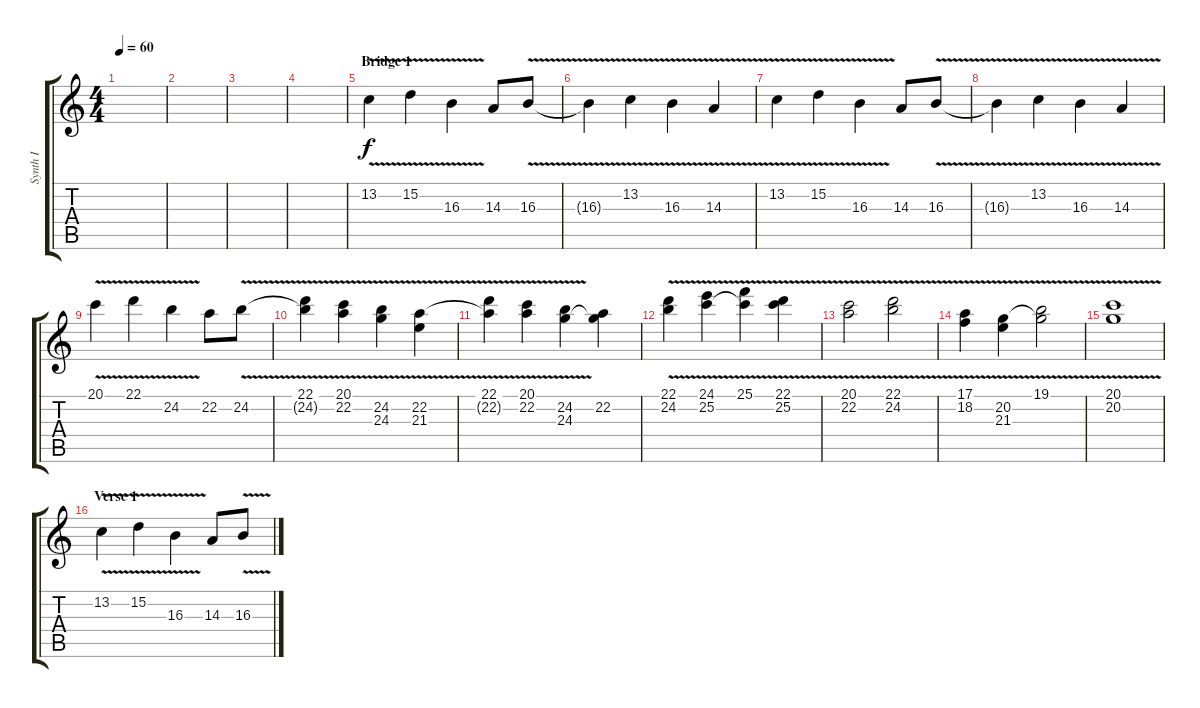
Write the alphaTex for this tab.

\track ("Synth I" "Synth I") {instrument stringensemble1}
\staff {score tabs}
\tuning (E4 B3 G3 D3 A2 E2) {hide}
\ts (4 4)
\tempo 60
\clef g2
\ks c
|
|
|
|
\section ("" "Bridge 1")
13.2{v}.4 15.2{v}.4 16.3{v}.4 14.3.8 16.3{v}.8 |
16.3{t}.4 13.2{v}.4 16.3{v}.4 14.3{v}.4 |
13.2{v}.4 15.2{v}.4 16.3{v}.4 14.3.8 16.3{v}.8 |
16.3{t}.4 13.2{v}.4 16.3{v}.4 14.3{v}.4 |
20.1{v}.4 22.1{v}.4 24.2{v}.4 22.2.8 24.2{v}.8 |
(22.1{v} 24.2{t}).4 (20.1{v} 22.2).4 (24.2{v} 24.3).4 (22.2{v} 21.3).4 |
(22.1{v} 22.2{t}).4 (20.1{v} 22.2).4 (24.2{v} 24.3).4 (22.2 24.3{t}).4 |
(22.1{v} 24.2).4 (24.1{v} 25.2).4 (25.1{v} 25.2{t}).4 (22.1{v} 25.2).4 |
(20.1{v} 22.2).2 (22.1{v} 24.2).2 |
(17.1{v} 18.2).4 (20.2{v} 21.3).4 (19.1{v} 20.2{t}).2 |
(20.1{v} 20.2).1{volume 0} |
\section ("" "Verse 1")
13.2{v}.4{volume 13} 15.2{v}.4 16.3{v}.4 14.3.8 16.3{v}.8
